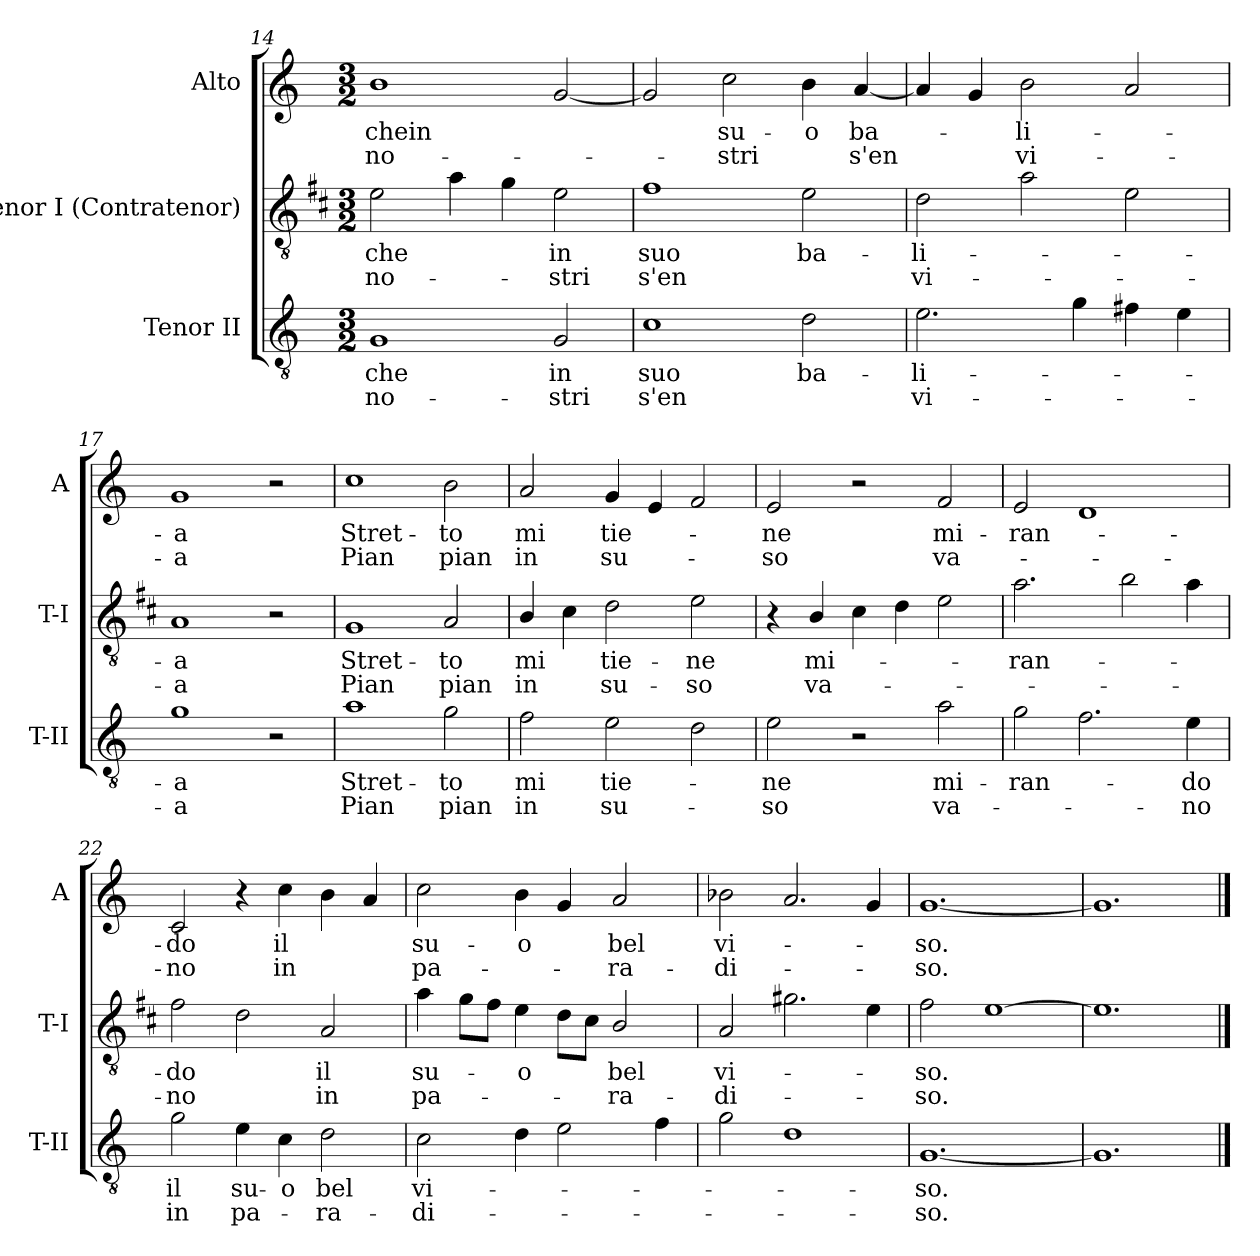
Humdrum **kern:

**kern	**text	**text	**kern	**text	**text	**kern	**text	**text
*part3	*part3	*part3	*part2	*part2	*part2	*part1	*part1	*part1
*staff3	*staff3	*staff3	*staff2	*staff2	*staff2	*staff1	*staff1	*staff1
*I"Tenor II	*	*	*I"Tenor I (Contratenor)	*	*	*I"Alto	*	*
*I'T-II	*	*	*I'T-I	*	*	*I'A	*	*
*clefGv2	*	*	*clefGv2	*	*	*clefG2	*	*
*	*	*	*ITrd1c2	*	*	*	*	*
*k[]	*	*	*k[]	*	*	*k[]	*	*
*C:	*	*	*C:	*	*	*C:	*	*
*M3/2	*	*	*M3/2	*	*	*M3/2	*	*
=14	=14	=14	=14	=14	=14	=14	=14	=14
1G	che	no-	2d\	che	no-	1b	chein	no-
.	.	.	4g\	.	.	.	.	.
.	.	.	4f\	.	.	.	.	.
2G/	in	-stri	2d\	in	-stri	[2g/	.	.
=15	=15	=15	=15	=15	=15	=15	=15	=15
1c	suo	s'en	1e	suo	s'en	2g/]	.	.
.	.	.	.	.	.	2cc\	su-	-stri
2d\	ba-	.	2d\	ba-	.	4b\	-o	.
.	.	.	.	.	.	[4a/	ba-	s'en
=16	=16	=16	=16	=16	=16	=16	=16	=16
2.e\	-li-	vi-	2c\	-li-	vi-	4a/]	.	.
.	.	.	.	.	.	4g/	.	.
.	.	.	2g\	.	.	2b\	-li-	vi-
4g\	.	.	.	.	.	.	.	.
4f#X\	.	.	2d\	.	.	2a/	.	.
4e\	.	.	.	.	.	.	.	.
=17	=17	=17	=17	=17	=17	=17	=17	=17
1g	-a	-a	1G	-a	-a	1g	-a	-a
2r	.	.	2r	.	.	2r	.	.
!!LO:LB:g=z
=18	=18	=18	=18	=18	=18	=18	=18	=18
1a	Stret-	Pian	1F	Stret-	Pian	1cc	Stret-	Pian
2g\	-to	pian	2G/	-to	pian	2b\	-to	pian
=19	=19	=19	=19	=19	=19	=19	=19	=19
2f\	mi	in	4A/	mi	in	2a/	mi	in
.	.	.	4B\	.	.	.	.	.
2e\	tie-	su-	2c\	tie-	su-	4g/	tie-	su-
.	.	.	.	.	.	4e/	.	.
2d\	.	.	2d\	-ne	-so	2f/	.	.
=20	=20	=20	=20	=20	=20	=20	=20	=20
2e\	-ne	-so	4r	.	.	2e/	-ne	-so
.	.	.	4A/	mi-	va-	.	.	.
2r	.	.	4B\	.	.	2r	.	.
.	.	.	4c\	.	.	.	.	.
2a\	mi-	va-	2d\	.	.	2f/	mi-	va-
=21	=21	=21	=21	=21	=21	=21	=21	=21
2g\	-ran-	.	2.g\	-ran-	.	2e/	-ran-	.
2.f\	.	.	.	.	.	1d	.	.
.	.	.	2a\	.	.	.	.	.
4e\	-do	-no	4g\	.	.	.	.	.
!!LO:LB:g=z
=22	=22	=22	=22	=22	=22	=22	=22	=22
2g\	il	in	2e\	-do	-no	2c/	-do	-no
4e\	su-	pa-	2c\	.	.	4r	.	.
4c\	-o	.	.	.	.	4cc\	il	in
2d\	bel	-ra-	2G/	il	in	4b\	.	.
.	.	.	.	.	.	4a/	.	.
=23	=23	=23	=23	=23	=23	=23	=23	=23
2c\	vi-	-di-	4g\	su-	pa-	2cc\	su-	pa-
.	.	.	8f\L	.	.	.	.	.
.	.	.	8e\J	.	.	.	.	.
4d\	.	.	4d\	-o	.	4b\	-o	.
2e\	.	.	8c\L	.	.	4g/	.	.
.	.	.	8B\J	.	.	.	.	.
.	.	.	2A/	bel	-ra-	2a/	bel	-ra-
4f\	.	.	.	.	.	.	.	.
=24	=24	=24	=24	=24	=24	=24	=24	=24
2g\	.	.	2G/	vi-	-di-	2b-X\	vi-	-di-
1d	.	.	2.f#X\	.	.	2.a/	.	.
.	.	.	4d\	.	.	4g/	.	.
=25	=25	=25	=25	=25	=25	=25	=25	=25
[1.G	-so.	-so.	2e\	-so.	-so.	[1.g	-so.	-so.
.	.	.	[1d	.	.	.	.	.
=26	=26	=26	=26	=26	=26	=26	=26	=26
1.G]	.	.	1.d]	.	.	1.g]	.	.
==	==	==	==	==	==	==	==	==
*-	*-	*-	*-	*-	*-	*-	*-	*-
